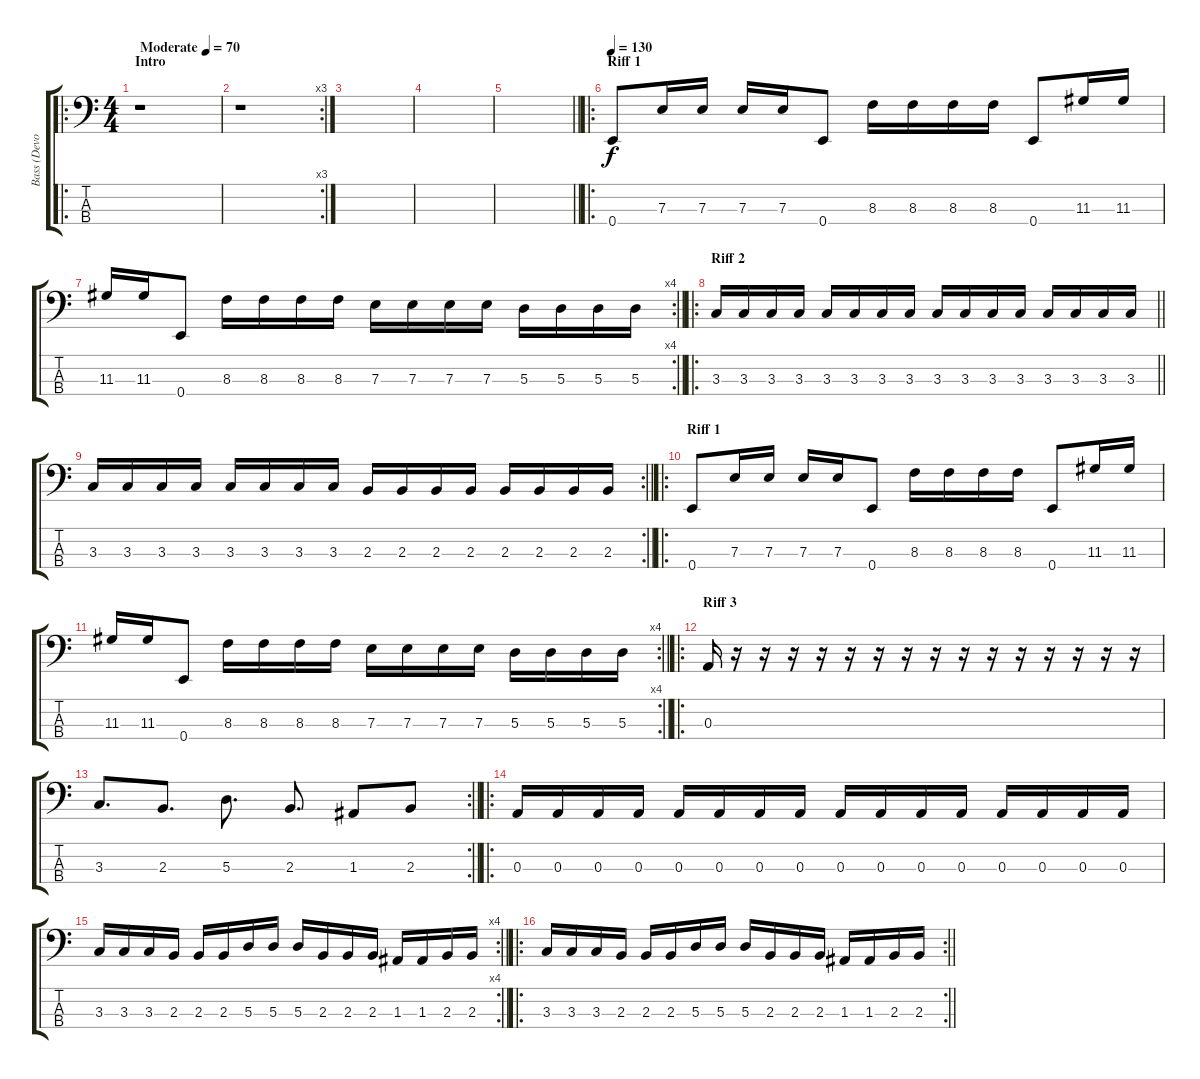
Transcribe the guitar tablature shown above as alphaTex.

\track ("Bass (Devo)" "Bass (Devo") {instrument electricbasspick}
\staff {score tabs}
\tuning (G2 D2 A1 E1) {hide}
\ro
\ts (4 4)
\section ("" "Intro")
\tempo (70 "Moderate")
\clef f4
\ks c
r.1{dy f instrument electricbasspick} |
\rc 3
r.1 |
|
|
\barLineRight lightlight
|
\ro
\section ("" "Riff 1")
\tempo 130
0.4.8 7.3.16 7.3.16 7.3.16 7.3.16 0.4.8 8.3.16 8.3.16 8.3.16 8.3.16 0.4.8 11.3.16 11.3.16 |
\rc 4
\barLineRight lightlight
11.3.16 11.3.16 0.4.8 8.3.16 8.3.16 8.3.16 8.3.16 7.3.16 7.3.16 7.3.16 7.3.16 5.3.16 5.3.16 5.3.16 5.3.16 |
\ro
\section ("" "Riff 2")
\barLineRight lightlight
3.3.16 3.3.16 3.3.16 3.3.16 3.3.16 3.3.16 3.3.16 3.3.16 3.3.16 3.3.16 3.3.16 3.3.16 3.3.16 3.3.16 3.3.16 3.3.16 |
\rc 2
\barLineRight lightlight
3.3.16 3.3.16 3.3.16 3.3.16 3.3.16 3.3.16 3.3.16 3.3.16 2.3.16 2.3.16 2.3.16 2.3.16 2.3.16 2.3.16 2.3.16 2.3.16 |
\ro
\section ("" "Riff 1")
0.4.8 7.3.16 7.3.16 7.3.16 7.3.16 0.4.8 8.3.16 8.3.16 8.3.16 8.3.16 0.4.8 11.3.16 11.3.16 |
\rc 4
\barLineRight lightlight
11.3.16 11.3.16 0.4.8 8.3.16 8.3.16 8.3.16 8.3.16 7.3.16 7.3.16 7.3.16 7.3.16 5.3.16 5.3.16 5.3.16 5.3.16 |
\ro
\section ("" "Riff 3")
0.3.16 r.16 r.16 r.16 r.16 r.16 r.16 r.16 r.16 r.16 r.16 r.16 r.16 r.16 r.16 r.16 |
\rc 2
\barLineRight lightlight
3.3.8{d} 2.3.8{d} 5.3.8{d} 2.3.8{d} 1.3.8 2.3.8 |
\ro
0.3.16 0.3.16 0.3.16 0.3.16 0.3.16 0.3.16 0.3.16 0.3.16 0.3.16 0.3.16 0.3.16 0.3.16 0.3.16 0.3.16 0.3.16 0.3.16 |
\rc 4
\barLineRight lightlight
3.3.16 3.3.16 3.3.16 2.3.16 2.3.16 2.3.16 5.3.16 5.3.16 5.3.16 2.3.16 2.3.16 2.3.16 1.3.16 1.3.16 2.3.16 2.3.16 |
\ro
\rc 2
\section ("" "")
\barLineRight lightlight
3.3.16 3.3.16 3.3.16 2.3.16 2.3.16 2.3.16 5.3.16 5.3.16 5.3.16 2.3.16 2.3.16 2.3.16 1.3.16 1.3.16 2.3.16 2.3.16
